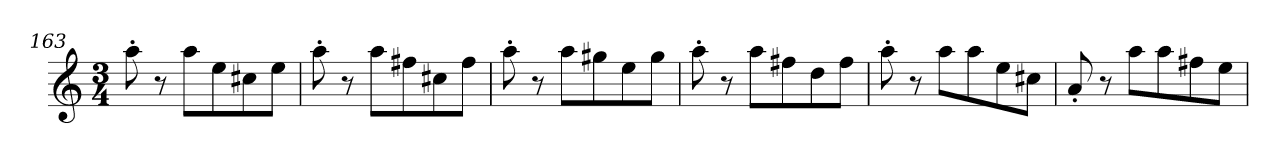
**kern
*part1
*staff1
*clefG2
*k[]
*M3/4
=163
8aa'\
8r
8aa\L
8ee\
8cc#X\
8ee\J
=164
8aa'\
8r
8aa\L
8ff#X\
8cc#X\
8ff#\J
=165
8aa'\
8r
8aa\L
8gg#X\
8ee\
8gg#\J
=166
8aa'\
8r
8aa\L
8ff#X\
8dd\
8ff#\J
=167
8aa'\
8r
8aa\L
8aa\
8ee\
8cc#X\J
=168
8a'/
8r
8aa\L
8aa\
8ff#X\
8ee\J
=
*-
